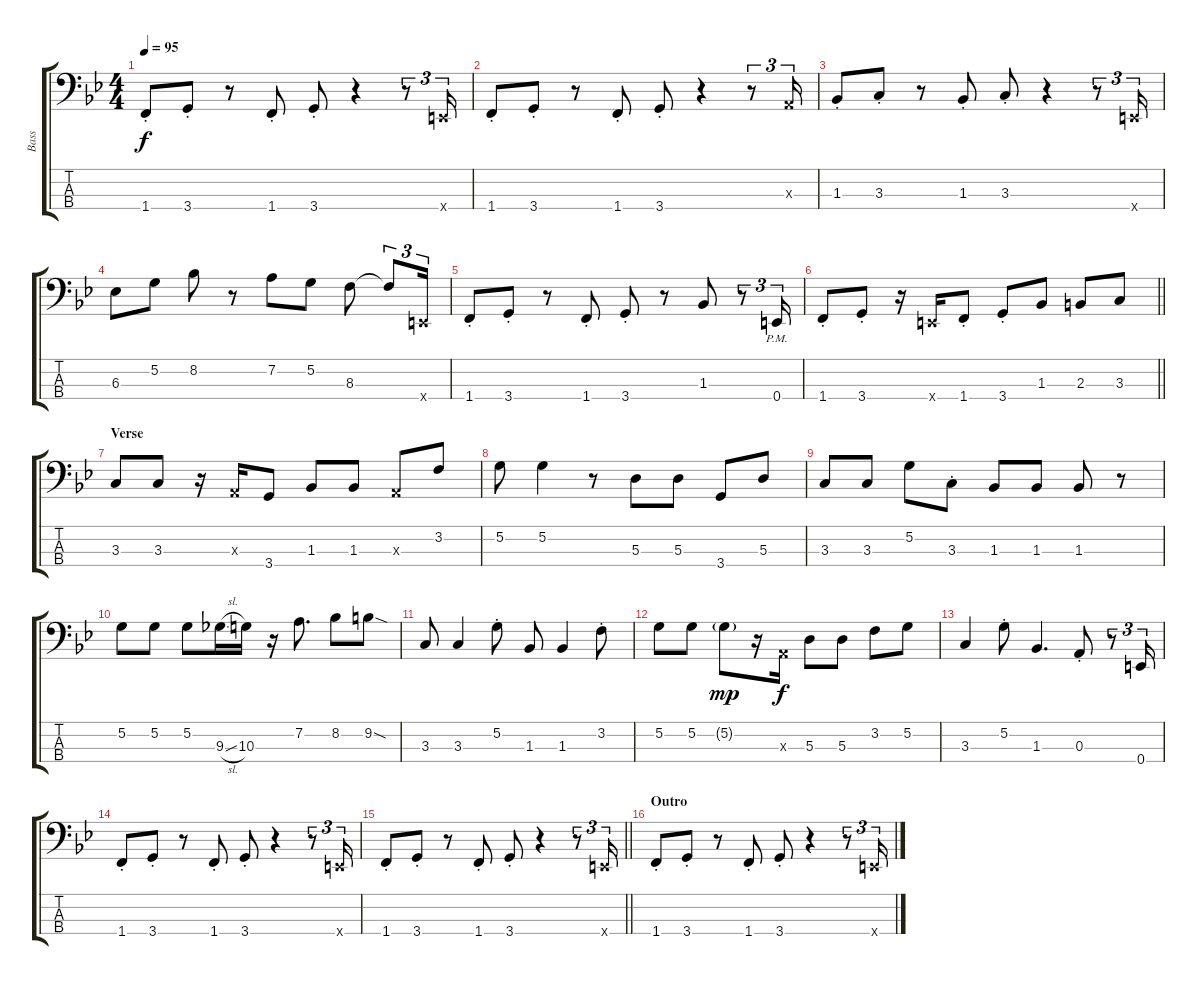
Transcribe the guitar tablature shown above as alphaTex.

\track ("Bass" "Bass") {instrument electricbassfinger}
\staff {score tabs}
\tuning (G2 D2 A1 E1) {hide}
\ts (4 4)
\tempo 95
\clef f4
\ks gminor
1.4{st}.8{dy f} 3.4{st}.8 r.8 1.4{st}.8 3.4{st}.8 r.4 r.8{tu (3 2)} 0.4{x}.16{tu (3 2)} |
1.4{st}.8 3.4{st}.8 r.8 1.4{st}.8 3.4{st}.8 r.4 r.8{tu (3 2)} 0.3{x}.16{tu (3 2)} |
1.3{st}.8 3.3{st}.8 r.8 1.3{st}.8 3.3{st}.8 r.4 r.8{tu (3 2)} 0.4{x}.16{tu (3 2)} |
6.3.8 5.2.8 8.2.8 r.8 7.2.8 5.2.8 8.3.8 8.3{t}.8{tu (3 2)} 0.4{x}.16{tu (3 2)} |
1.4{st}.8 3.4{st}.8 r.8 1.4{st}.8 3.4{st}.8 r.8 1.3.8 r.8{tu (3 2)} 0.4{pm}.16{tu (3 2)} |
\barLineRight lightlight
1.4{st}.8 3.4{st}.8 r.16 0.4{x}.16 1.4{st}.8 3.4{st}.8 1.3.8 2.3.8 3.3.8 |
\section ("" "Verse")
3.3.8 3.3.8 r.16 0.3{x}.16 3.4.8 1.3.8 1.3.8 0.3{x}.8 3.2.8 |
5.2.8 5.2.4 r.8 5.3.8 5.3.8 3.4.8 5.3.8 |
3.3.8 3.3.8 5.2.8 3.3{st}.8 1.3.8 1.3.8 1.3.8 r.8 |
5.2.8 5.2.8 5.2.8 9.3{sl}.16 10.3.16 r.16 7.2.8{d} 8.2.8 9.2{sod}.8 |
3.3.8 3.3.4 5.2{st}.8 1.3.8 1.3.4 3.2{st}.8 |
5.2.8 5.2.8 5.2{g}.8{dy mp} r.16 0.3{x}.16{dy f} 5.3.8 5.3.8 3.2.8 5.2.8 |
3.3.4 5.2{st}.8 1.3.4{d} 0.3{st}.8 r.8{tu (3 2)} 0.4.16{tu (3 2)} |
1.4{st}.8 3.4{st}.8 r.8 1.4{st}.8 3.4{st}.8 r.4 r.8{tu (3 2)} 0.4{x}.16{tu (3 2)} |
\barLineRight lightlight
1.4{st}.8 3.4{st}.8 r.8 1.4{st}.8 3.4{st}.8 r.4 r.8{tu (3 2)} 0.4{x}.16{tu (3 2)} |
\section ("" "Outro")
1.4{st}.8 3.4{st}.8 r.8 1.4{st}.8 3.4{st}.8 r.4 r.8{tu (3 2)} 0.4{x}.16{tu (3 2)}
